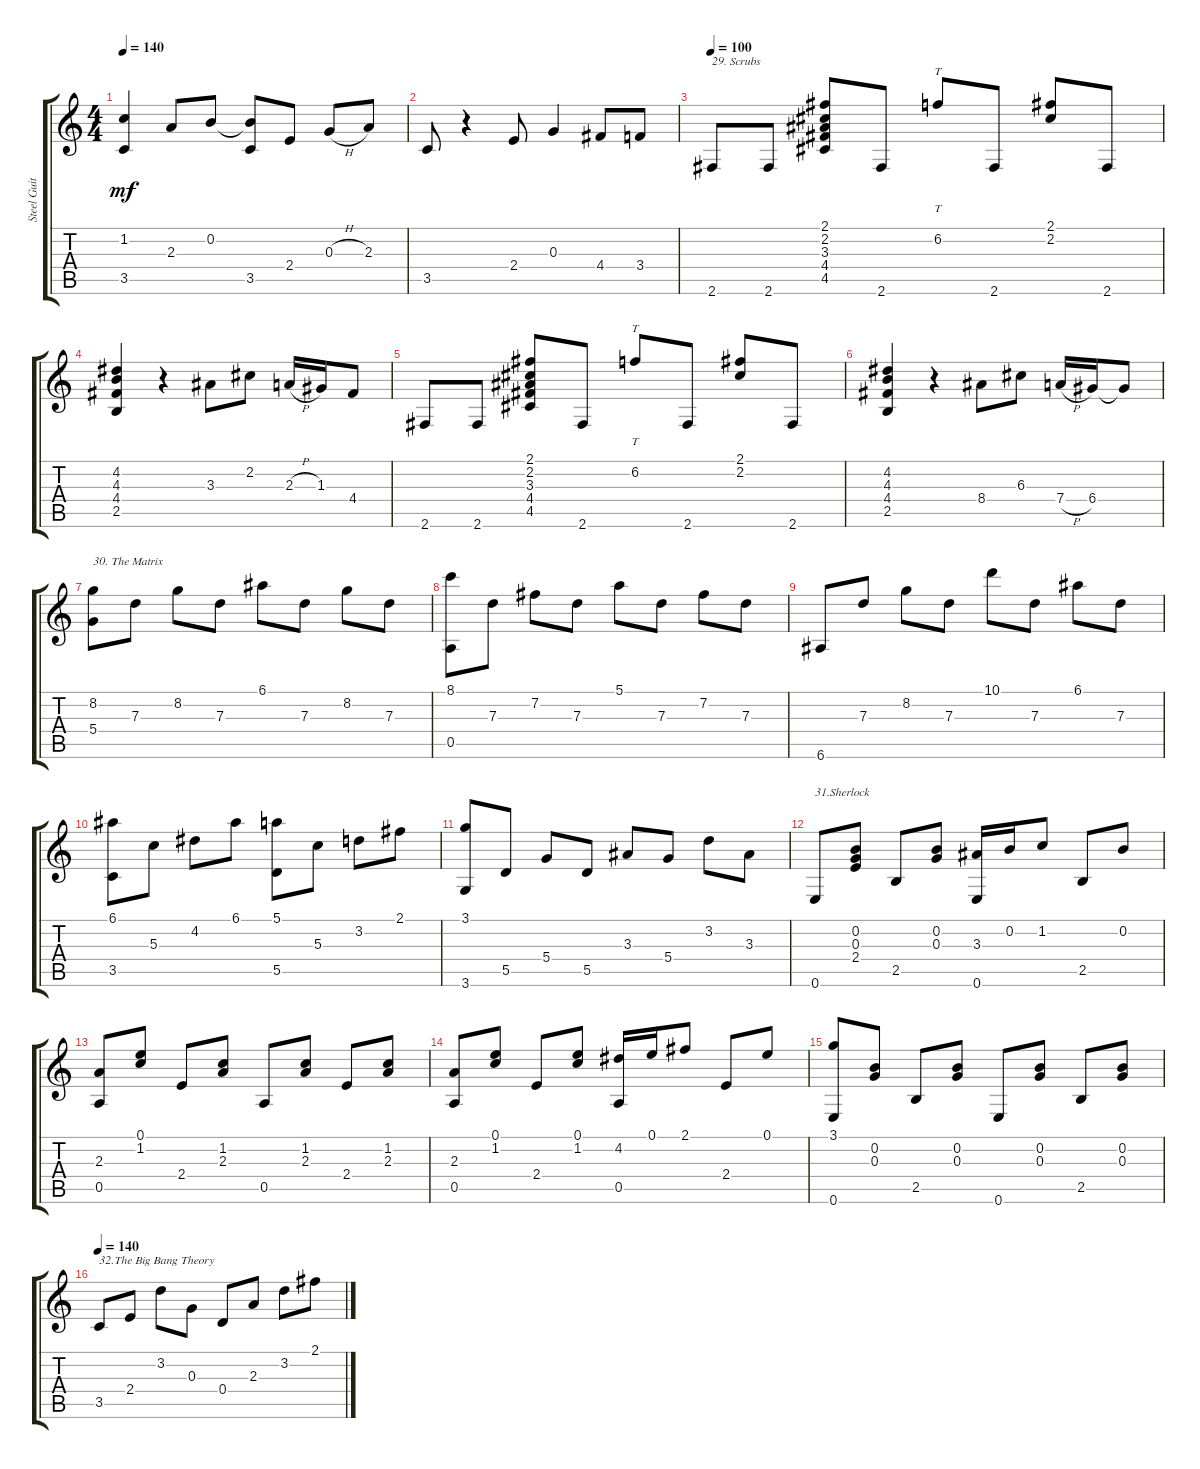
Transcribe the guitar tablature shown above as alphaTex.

\track ("Steel Guitar" "Steel Guit") {instrument acousticguitarsteel}
\staff {score tabs}
\tuning (E4 B3 G3 D3 A2 E2) {hide}
\ts (4 4)
\tempo 140
\clef g2
\ks c
(1.2 3.5).4{dy mf} 2.3.8 0.2.8 (0.2{t} 3.5).8 2.4.8 0.3{h}.8 2.3.8 |
3.5.8 r.4 2.4.8 0.3.4 4.4.8 3.4.8 |
\tempo 100
2.6.8{txt "29. Scrubs"} 2.6.8 (2.1 2.2 3.3 4.4 4.5).8 2.6.8 6.2.8{tt} 2.6.8 (2.1 2.2).8 2.6.8 |
(4.2 4.3 4.4 2.5).4 r.4 3.3.8 2.2.8 2.3{h}.16 1.3.16 4.4.8 |
2.6.8 2.6.8 (2.1 2.2 3.3 4.4 4.5).8 2.6.8 6.2.8{tt} 2.6.8 (2.1 2.2).8 2.6.8 |
(4.2 4.3 4.4 2.5).4 r.4 8.4.8 6.3.8 7.4{h}.16 6.4.16 6.4{t}.8 |
(8.2 5.4).8{txt "30. The Matrix"} 7.3.8 8.2.8 7.3.8 6.1.8 7.3.8 8.2.8 7.3.8 |
(8.1 0.5).8 7.3.8 7.2.8 7.3.8 5.1.8 7.3.8 7.2.8 7.3.8 |
6.6.8 7.3.8 8.2.8 7.3.8 10.1.8 7.3.8 6.1.8 7.3.8 |
(6.1 3.5).8 5.3.8 4.2.8 6.1.8 (5.1 5.5).8 5.3.8 3.2.8 2.1.8 |
(3.1 3.6).8 5.5.8 5.4.8 5.5.8 3.3.8 5.4.8 3.2.8 3.3.8 |
0.6.8{txt "31.Sherlock"} (0.2 0.3 2.4).8 2.5.8 (0.2 0.3).8 (3.3 0.6).16 0.2.16 1.2.8 2.5.8 0.2.8 |
(2.3 0.5).8 (0.1 1.2).8 2.4.8 (1.2 2.3).8 0.5.8 (1.2 2.3).8 2.4.8 (1.2 2.3).8 |
(2.3 0.5).8 (0.1 1.2).8 2.4.8 (0.1 1.2).8 (4.2 0.5).16 0.1.16 2.1.8 2.4.8 0.1.8 |
(3.1 0.6).8 (0.2 0.3).8 2.5.8 (0.2 0.3).8 0.6.8 (0.2 0.3).8 2.5.8 (0.2 0.3).8 |
\tempo 140
3.5.8{txt "32.The Big Bang Theory"} 2.4.8 3.2.8 0.3.8 0.4.8 2.3.8 3.2.8 2.1.8
